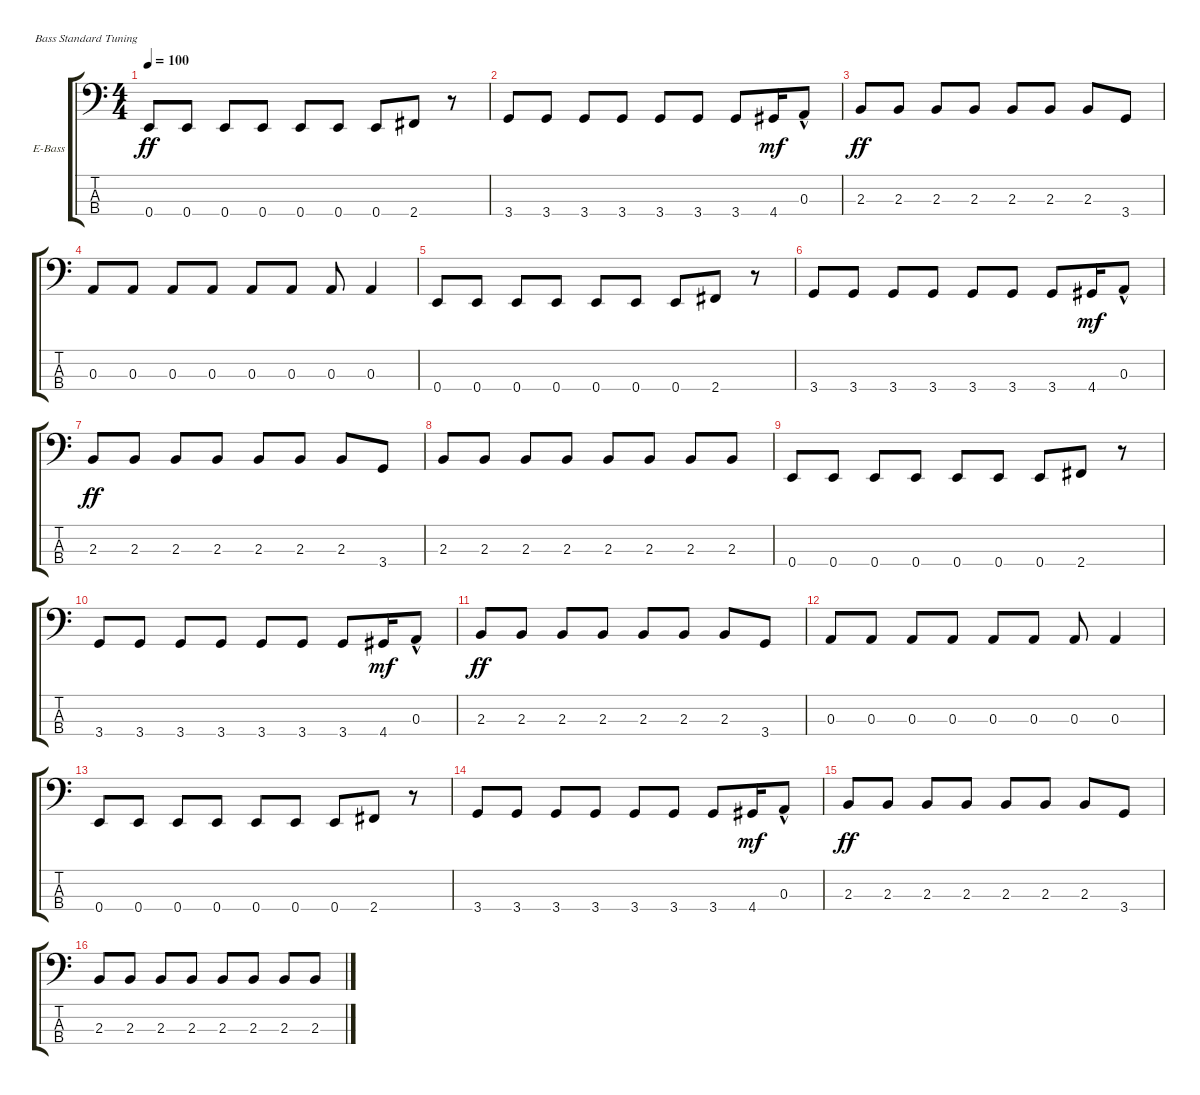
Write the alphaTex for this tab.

\defaultSystemsLayout 4
\bracketExtendMode groupsimilarinstruments
\firstSystemTrackNameOrientation horizontal
\otherSystemsTrackNameOrientation horizontal
\track ("Electric Bass" "E-Bass") {instrument electricbassfinger}
\staff {score tabs}
\tuning (G2 D2 A1 E1)
\ts (4 4)
\tempo 100
\clef f4
\ks c
0.4.8{dy ff} 0.4.8 0.4.8 0.4.8 0.4.8 0.4.8 0.4.8 2.4.8 r.8 |
3.4.8 3.4.8 3.4.8 3.4.8 3.4.8 3.4.8 3.4.8 4.4.16{dy mf} 0.3{hac}.8 |
2.3.8{dy ff} 2.3.8 2.3.8 2.3.8 2.3.8 2.3.8 2.3.8 3.4.8 |
0.3.8 0.3.8 0.3.8 0.3.8 0.3.8 0.3.8 0.3.8 0.3.4 |
0.4.8 0.4.8 0.4.8 0.4.8 0.4.8 0.4.8 0.4.8 2.4.8 r.8 |
3.4.8 3.4.8 3.4.8 3.4.8 3.4.8 3.4.8 3.4.8 4.4.16{dy mf} 0.3{hac}.8 |
2.3.8{dy ff} 2.3.8 2.3.8 2.3.8 2.3.8 2.3.8 2.3.8 3.4.8 |
2.3.8 2.3.8 2.3.8 2.3.8 2.3.8 2.3.8 2.3.8 2.3.8 |
0.4.8 0.4.8 0.4.8 0.4.8 0.4.8 0.4.8 0.4.8 2.4.8 r.8 |
3.4.8 3.4.8 3.4.8 3.4.8 3.4.8 3.4.8 3.4.8 4.4.16{dy mf} 0.3{hac}.8 |
2.3.8{dy ff} 2.3.8 2.3.8 2.3.8 2.3.8 2.3.8 2.3.8 3.4.8 |
0.3.8 0.3.8 0.3.8 0.3.8 0.3.8 0.3.8 0.3.8 0.3.4 |
0.4.8 0.4.8 0.4.8 0.4.8 0.4.8 0.4.8 0.4.8 2.4.8 r.8 |
3.4.8 3.4.8 3.4.8 3.4.8 3.4.8 3.4.8 3.4.8 4.4.16{dy mf} 0.3{hac}.8 |
2.3.8{dy ff} 2.3.8 2.3.8 2.3.8 2.3.8 2.3.8 2.3.8 3.4.8 |
2.3.8 2.3.8 2.3.8 2.3.8 2.3.8 2.3.8 2.3.8 2.3.8
